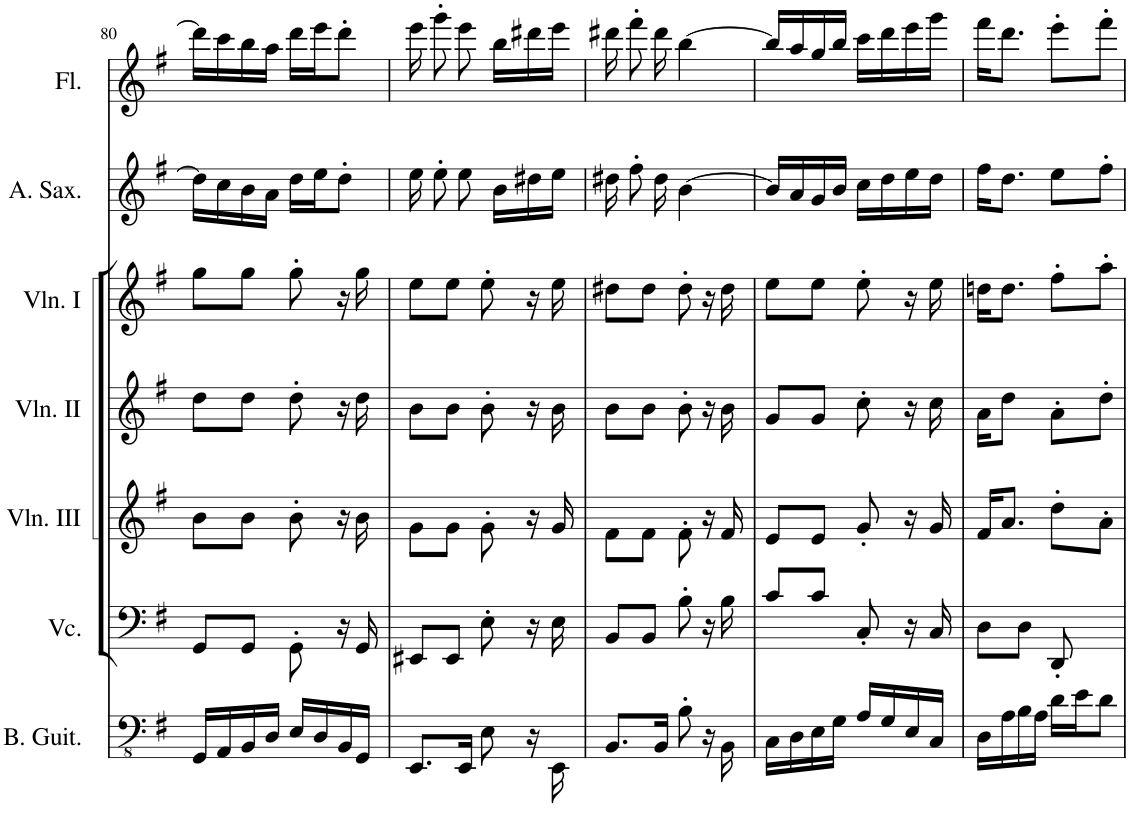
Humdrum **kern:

**kern	**kern	**kern	**kern	**kern	**kern	**kern
*part7	*part6	*part5	*part4	*part3	*part2	*part1
*staff7	*staff6	*staff5	*staff4	*staff3	*staff2	*staff1
*I"Bass Guitar	*I"Violoncello	*I"Violin III	*I"Violin II	*I"Violin I	*I"Alto Saxophone	*I"Flute
*I'B. Guit.	*I'Vc.	*I'Vln. III	*I'Vln. II	*I'Vln. I	*I'A. Sax.	*I'Fl.
!!LO:PB:g=z
*clefFv4	*clefX	*clefX	*clefG2	*clefG2	*clefG2	*clefX
*	*	*	*	*	*ITrd5c9	*
*k[f#]	*k[f#]	*k[f#]	*k[f#]	*k[f#]	*k[f#]	*k[f#]
*M2/4	*M2/4	*M2/4	*M2/4	*M2/4	*M2/4	*M2/4
=80	=80	=80	=80	=80	=80	=80
16GGG/LL	8e/L	8b\L	8dd\L	8gg\L	16dd\LL]	16ddd\LL]
16AAA/	.	.	.	.	16cc\	16ccc\
16BBB/	8e/J	8b\J	8dd\J	8gg\J	16b\	16bb\
16DD/JJ	.	.	.	.	16a\JJ	16aa\JJ
16EE/LL	8e'\	8b'\	8dd'\	8gg'\	16dd\LL	16ddd\LL
16DD/	.	.	.	.	16ee\J	16eee\J
16BBB/	16r	16r	16r	16r	8dd'\J	8ddd'\J
16GGG/JJ	16e/	16b\	16dd\	16gg\	.	.
=81	=81	=81	=81	=81	=81	=81
8.EEE/L	8c#X/L	8g\L	8b\L	8ee\L	16ee\	16eee\
.	.	.	.	.	8ee'\	8ggg'\
.	8c/J	8g\J	8b\J	8ee\J	.	.
16EEE/Jk	.	.	.	.	8ee\	8eee\
8EE\	8cc'\	8g'\	8b'\	8ee'\	.	.
.	.	.	.	.	16b\LL	16bb\LL
16r	16r	16r	16r	16r	16dd#X\	16ddd#X\
16EEE\	16cc\	16g/	16b\	16ee\	16ee\JJ	16eee\JJ
=82	=82	=82	=82	=82	=82	=82
8.BBB/L	8g/L	8fn\L	8b\L	8dd#X\L	16dd#X\	16ddd#X\
.	.	.	.	.	8ff#'\	8fff'\
.	8g/J	8f\J	8b\J	8dd#\J	.	.
16BBB/Jk	.	.	.	.	16dd#\	16ddd\
8BB'\	8gg'\	8f'\	8b'\	8dd#'\	[>4b\	[>4bb\
16r	16r	16r	16r	16r	.	.
16BBB\	16gg\	16f/	16b\	16dd#\	.	.
=83	=83	=83	=83	=83	=83	=83
16CC\LL	8aa/L	8e/L	8g/L	8ee\L	16b/LL]	16bb/LL]
16DD\	.	.	.	.	16a/	16aa/
16EE\	8aa/J	8e/J	8g/J	8ee\J	16g/	16gg/
16GG\JJ	.	.	.	.	16b/JJ	16bb/JJ
16AA/LL	8a'/	8g'/	8cc'\	8ee'\	16cc\LL	16ccc\LL
16GG/	.	.	.	.	16dd\	16ddd\
16EE/	16r	16r	16r	16r	16ee\	16eee\
16CC/JJ	16a/	16g/	16cc\	16ee\	16dd\JJ	16ggg\JJ
=84	=84	=84	=84	=84	=84	=84
16DD\LL	8b\L	16fn/KL	16a\KL	16ddn\KL	16ff#\KL	16fff\KL
16AA\	.	8.a/J	8dd\J	8.dd\J	8.dd\J	8.ddd\J
16BB\	8b\J	.	.	.	.	.
16AA\JJ	.	.	16ryy	.	.	.
16D\LL	8B'/	8dd'\L	8a'\L	8ff#'\L	8ee\L	8eee'\L
16E\J	.	.	.	.	.	.
8D\J	8ryy	8a'\J	8dd'\J	8aa'\J	8ff#'\J	8fff'\J
=	=	=	=	=	=	=
*-	*-	*-	*-	*-	*-	*-
